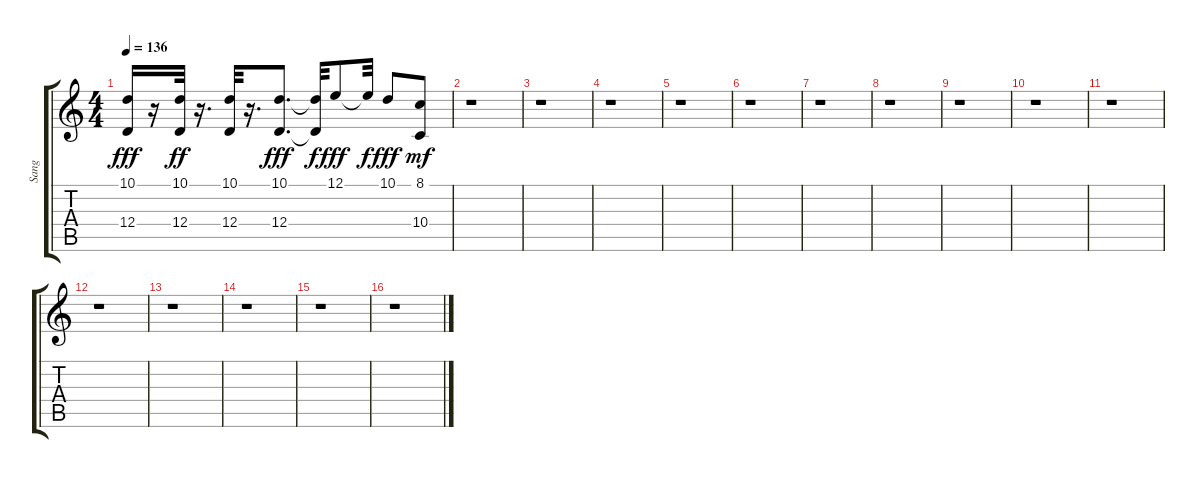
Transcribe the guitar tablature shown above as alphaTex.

\track ("Sang" "Sang") {instrument voiceoohs}
\staff {score tabs}
\tuning (E4 B3 G3 D3 A2 E2) {hide}
\ts (4 4)
\tempo 136
\clef g2
\ks c
(10.1 12.4).16{dy fff} r.16 (10.1 12.4).32{dy ff} r.16{d} (10.1 12.4).32 r.16{d} (10.1 12.4).8{d dy fff} (10.1{t} 12.4{t}).32{dy f} 12.1.8{dy fff} 12.1{t}.32{dy f} 10.1.8{dy fff} (8.1 10.4).8{dy mf} |
r.1 |
r.1 |
r.1 |
r.1 |
r.1 |
r.1 |
r.1 |
r.1 |
r.1 |
r.1 |
r.1 |
r.1 |
r.1 |
r.1 |
r.1
